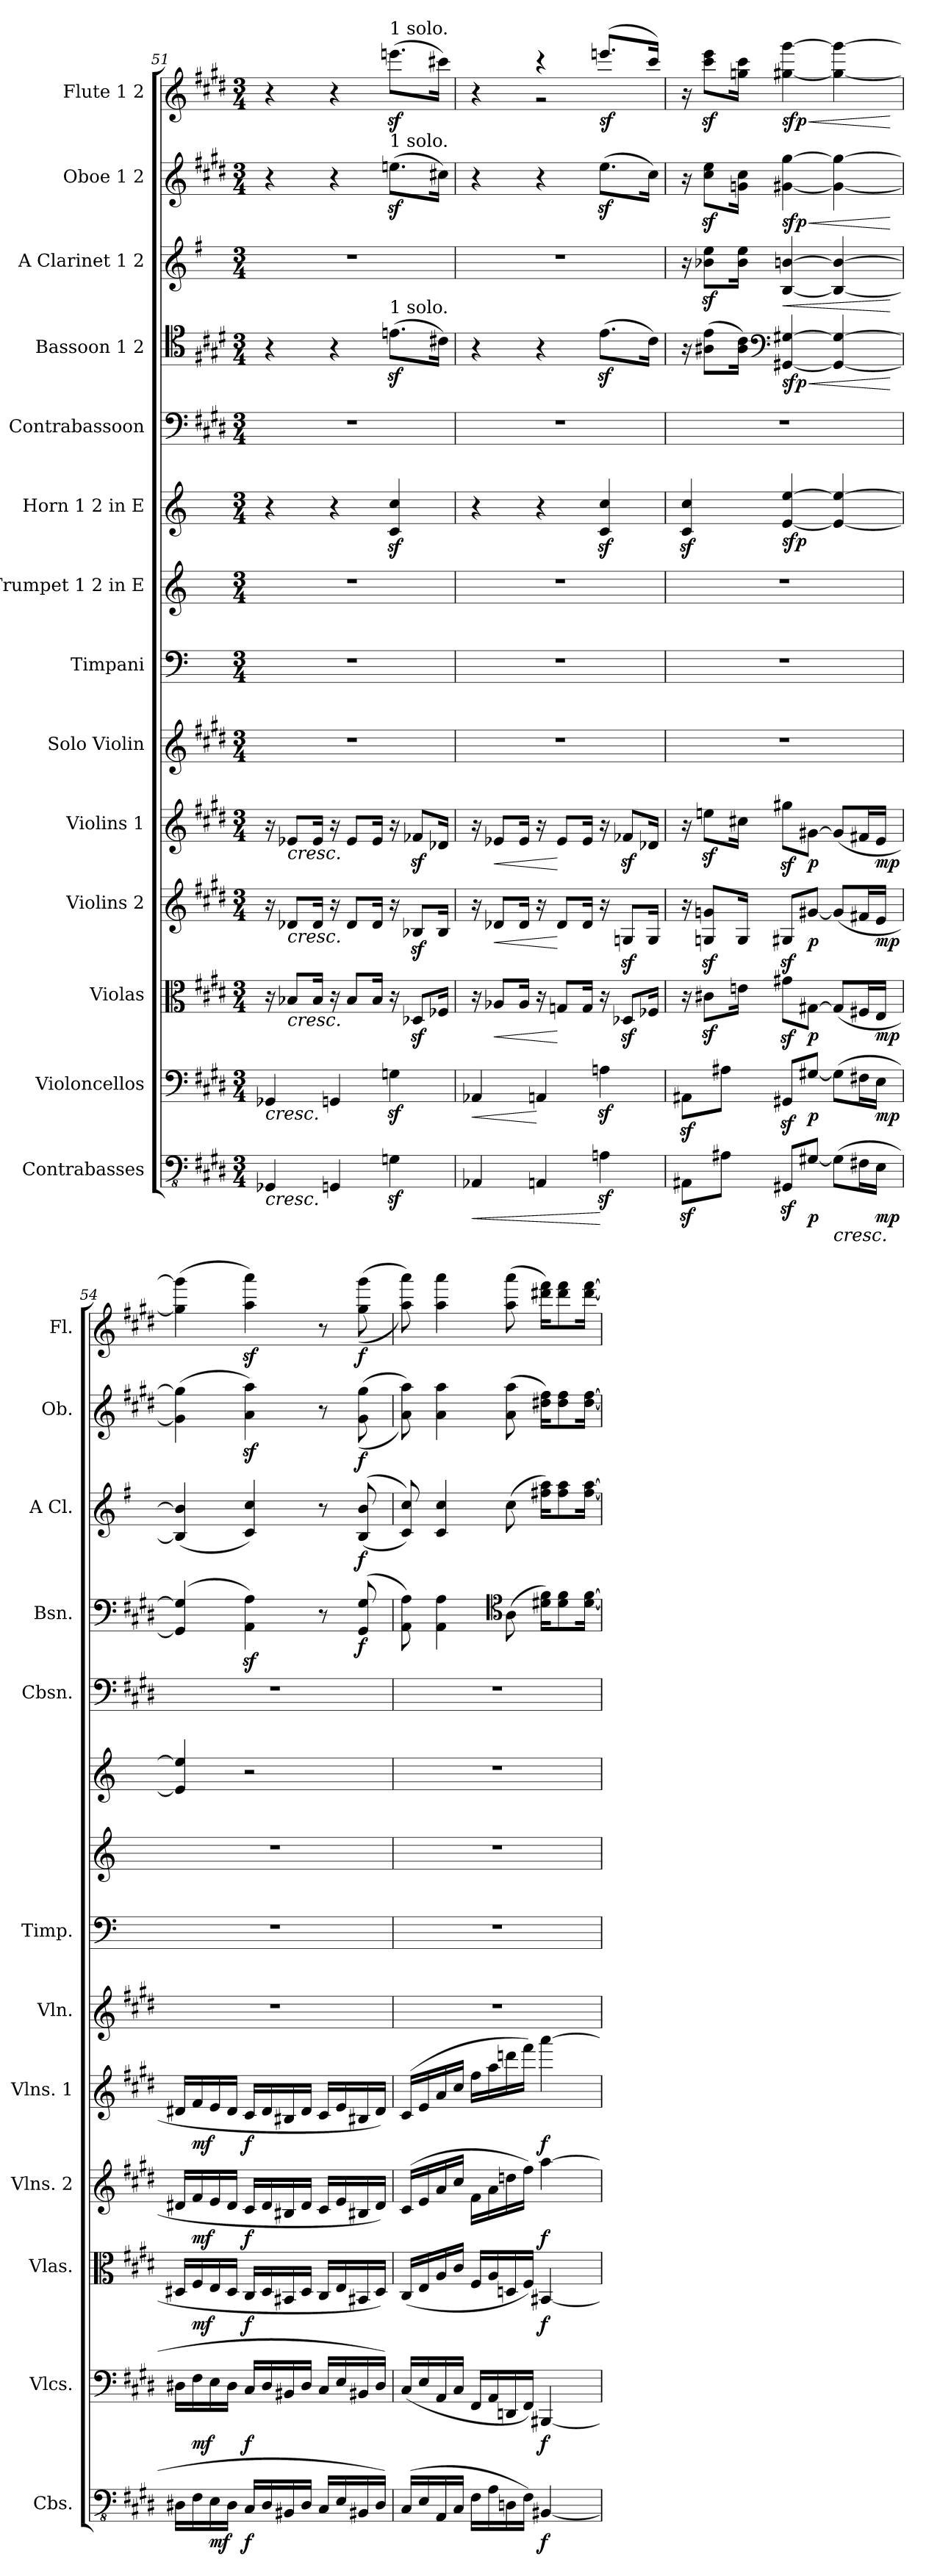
**kern	**dynam	**kern	**dynam	**kern	**dynam	**kern	**dynam	**kern	**dynam	**kern	**kern	**kern	**kern	**dynam	**kern	**kern	**dynam	**kern	**dynam	**kern	**dynam	**kern	**dynam
*part14	*part14	*part13	*part13	*part12	*part12	*part11	*part11	*part10	*part10	*part9	*part8	*part7	*part6	*part6	*part5	*part4	*part4	*part3	*part3	*part2	*part2	*part1	*part1
*staff14	*staff14	*staff13	*staff13	*staff12	*staff12	*staff11	*staff11	*staff10	*staff10	*staff9	*staff8	*staff7	*staff6	*staff6	*staff5	*staff4	*staff4	*staff3	*staff3	*staff2	*staff2	*staff1	*staff1
*I"Contrabasses	*	*I"Violoncellos	*	*I"Violas	*	*I"Violins 2	*	*I"Violins 1	*	*I"Solo Violin	*I"Timpani	*I"Trumpet 1 2 in E	*I"Horn 1 2 in E	*	*I"Contrabassoon	*I"Bassoon 1 2	*	*I"A Clarinet 1 2	*	*I"Oboe 1 2	*	*I"Flute 1 2	*
*I'Cbs.	*	*I'Vlcs.	*	*I'Vlas.	*	*I'Vlns. 2	*	*I'Vlns. 1	*	*I'Vln.	*I'Timp.	*	*	*	*I'Cbsn.	*I'Bsn.	*	*I'A Cl.	*	*I'Ob.	*	*I'Fl.	*
*clefFv4	*	*clefF4	*	*clefC3	*	*clefG2	*	*clefG2	*	*clefG2	*clefF4	*clefG2	*clefG2	*	*clefF4	*clefC4	*	*clefG2	*	*clefG2	*	*clefG2	*
*	*	*	*	*	*	*	*	*	*	*	*	*ITrd-2c-4	*ITrd5c8	*	*ITrd7c12	*	*	*ITrd2c3	*	*	*	*	*
*k[f#c#g#d#]	*	*k[f#c#g#d#]	*	*k[f#c#g#d#]	*	*k[f#c#g#d#]	*	*k[f#c#g#d#]	*	*k[f#c#g#d#]	*k[]	*k[f#c#g#d#]	*k[f#c#g#d#]	*	*k[f#c#g#d#]	*k[f#c#g#d#]	*	*k[f#c#g#d#]	*	*k[f#c#g#d#]	*	*k[f#c#g#d#]	*
*M3/4	*	*M3/4	*	*M3/4	*	*M3/4	*	*M3/4	*	*M3/4	*M3/4	*M3/4	*M3/4	*	*M3/4	*M3/4	*	*M3/4	*	*M3/4	*	*M3/4	*
=51	=51	=51	=51	=51	=51	=51	=51	=51	=51	=51	=51	=51	=51	=51	=51	=51	=51	=51	=51	=51	=51	=51	=51
!	!LO:HP:b	!	!LO:HP:b	!	!	!	!	!	!	!	!	!	!	!	!	!	!	!	!	!	!	!	!
4GGG-X/	<	4GG-X/	<	16r	.	16r	.	16r	.	2.r	2.r	2.r	4r	.	2.r	4r	.	2.r	.	4r	.	4r	.
!	!	!	!	!	!LO:HP:b	!	!LO:HP:b	!	!LO:HP:b	!	!	!	!	!	!	!	!	!	!	!	!	!	!
.	.	.	.	8B-X/L	<	8d-X/L	<	8e-X/L	<	.	.	.	.	.	.	.	.	.	.	.	.	.	.
.	.	.	.	16B-/Jk	.	16d-/Jk	.	16e-/Jk	.	.	.	.	.	.	.	.	.	.	.	.	.	.	.
4GGGn/	.	4GGn/	.	16r	.	16r	.	16r	.	.	.	.	4r	.	.	4r	.	.	.	4r	.	4r	.
.	.	.	.	8B-/L	.	8d-/L	.	8e-/L	.	.	.	.	.	.	.	.	.	.	.	.	.	.	.
.	.	.	.	16B-/Jk	.	16d-/Jk	.	16e-/Jk	.	.	.	.	.	.	.	.	.	.	.	.	.	.	.
!	!	!	!	!	!	!	!	!	!	!	!	!	!	!	!	!	!	!	!	!	!	!LO:TX:a:t=1 solo.	!
!	!	!	!	!	!	!	!	!	!	!	!	!	!	!	!	!	!	!	!	!LO:TX:a:t=1 solo.	!	!	!
!	!	!	!	!	!	!	!	!	!	!	!	!	!	!	!	!LO:TX:a:t=1 solo.	!	!	!	!	!	!	!
4GGnz<\	.	4Gnz<\	.	16r	.	16r	.	16r	.	.	.	.	4E/z< 4e/z<	.	.	(>8.enz<\L	.	.	.	(>8.eenz<\L	.	(>8.eeenz<\L	.
.	.	.	.	8D-Xz</L	.	8B-Xz</L	.	8f-Xz</L	.	.	.	.	.	.	.	.	.	.	.	.	.	.	.
.	.	.	.	16F-X/Jk	.	16B-/Jk	.	16d-X/Jk	.	.	.	.	.	.	.	16c#X\Jk)	.	.	.	16cc#X\Jk)	.	16ccc#X\Jk)	.
=52	=52	=52	=52	=52	=52	=52	=52	=52	=52	=52	=52	=52	=52	=52	=52	=52	=52	=52	=52	=52	=52	=52	=52
!	!LO:HP:b	!	!LO:HP:b	!	!	!	!	!	!	!	!	!	!	!	!	!	!	!	!	!	!	!	!
*	*	*	*	*	*	*	*	*	*	*	*	*	*	*	*	*	*	*	*	*	*	*^	*
4AAA-X/	<	4AA-X/	<	16r	.	16r	.	16r	.	2.r	2.r	2.r	4r	.	2.r	4r	.	2.r	.	4r	.	4r	4ryy	.
!	!	!	!	!	!LO:HP:b	!	!LO:HP:b	!	!LO:HP:b	!	!	!	!	!	!	!	!	!	!	!	!	!	!	!
.	.	.	.	8A-X/L	<	8d-X/L	<	8e-X/L	<	.	.	.	.	.	.	.	.	.	.	.	.	.	.	.
.	.	.	.	16A-/Jk	.	16d-/Jk	.	16e-/Jk	.	.	.	.	.	.	.	.	.	.	.	.	.	.	.	.
4AAAn/	.	4AAn/	[	16r	.	16r	.	16r	.	.	.	.	4r	.	.	4r	.	.	.	4r	.	4r	2r	.
.	.	.	.	8Gn/L	[	8d-/L	[	8e-/L	[	.	.	.	.	.	.	.	.	.	.	.	.	.	.	.
.	.	.	.	16G/Jk	.	16d-/Jk	.	16e-/Jk	.	.	.	.	.	.	.	.	.	.	.	.	.	.	.	.
!	!	!	!	!	!	!	!	!	!	!	!	!	!	!	!	!	!	!	!	!	!	!	!	!LO:DY:b
4AAnz<\	[	4Anz<\	.	16r	.	16r	.	16r	.	.	.	.	4E/z< 4e/z<	.	.	(>8.ez<\L	.	.	.	(>8.eez<\L	.	(>8.eeen/L	.	sf
.	.	.	.	8D-Xz</L	.	8Gnz</L	.	8f-Xz</L	.	.	.	.	.	.	.	.	.	.	.	.	.	.	.	.
.	.	.	.	16F-X/Jk	.	16G/Jk	.	16d-X/Jk	.	.	.	.	.	.	.	16c#\Jk)	.	.	.	16cc#\Jk)	.	16ccc#/Jk)	.	.
*	*	*	*	*	*	*	*	*	*	*	*	*	*	*	*	*	*	*	*	*	*	*v	*v	*
!!LO:PB:g=z
=53	=53	=53	=53	=53	=53	=53	=53	=53	=53	=53	=53	=53	=53	=53	=53	=53	=53	=53	=53	=53	=53	=53	=53
8AAA#Xz<\L	.	8AA#Xz<\L	.	16r	.	16r	.	16r	.	2.r	2.r	2.r	4E/z< 4e/z<	.	2.r	16r	.	16r	.	16r	.	16r	.
.	.	.	.	8c#Xz<\L	.	8Gn/z< 8gn/z<L	.	8eenz<\L	.	.	.	.	.	.	.	(>8A#X\ 8e\L	.	8gn\z< 8cc#\z<L	.	8cc#\z< 8ee\z<L	.	8ccc#\z< 8eee\z<L	.
8AA#X\J	.	8A#X\J	.	.	.	.	.	.	.	.	.	.	.	.	.	.	.	.	.	.	.	.	.
.	.	.	.	16en\Jk	.	16G/Jk	.	16cc#X\Jk	.	.	.	.	.	.	.	16A#\ 16c#\Jk)	.	16g\ 16cc#\Jk	.	16gn\ 16cc#\Jk	.	16ggn\ 16ccc#\Jk	.
*	*	*	*	*	*	*	*	*	*	*	*	*	*	*	*	*clefF4	*	*	*	*	*	*	*
!	!	!	!	!	!	!	!	!	!	!	!	!	!	!LO:DY:b	!	!	!LO:HP:b	!	!LO:HP:b	!	!LO:HP:b	!	!LO:HP:b
!	!	!	!	!	!	!	!	!	!	!	!	!	!	!	!	!	!LO:DY:n=1:b	!	!	!	!LO:DY:n=1:b	!	!LO:DY:n=1:b
8GGG#Xz</L	.	8GG#Xz</L	.	8g#Xz<\L	.	8G#Xz</L	.	8gg#Xz<\L	.	.	.	.	[4G#/ [4g#/	sfp	.	[4GG#X/ [4G#X/	< sfp	[4G#/ [4g#X/	<	[4g#X\ [4gg#\	< sfp	[4gg#X\ [4ggg#\	< sfp
!	!LO:DY:b	!	!LO:DY:b	!	!LO:DY:b	!	!LO:DY:b	!	!LO:DY:b	!	!	!	!	!	!	!	!	!	!	!	!	!	!
[8GG#X/J	p	[8G#X/J	p	[8G#X\J	p	[8g#X/J	p	[8g#X\J	p	.	.	.	.	.	.	.	.	.	.	.	.	.	.
!	!LO:HP:b	!	!	!	!	!	!	!	!	!	!	!	!	!	!	!	!	!	!	!	!	!	!
(>8GG#\L]	<	(>8G#\L]	.	(>8G#/L]	.	(>8g#/L]	.	(>8g#/L]	.	.	.	.	4G#/_ 4g#/_	.	.	4GG#/_ 4G#/_	.	4G#/_ 4g#/_	.	4g#\_ 4gg#\_	.	4gg#\_ 4ggg#\_	.
16FF#X\L	.	16F#X\L	.	16F#X/L	.	16f#X/L	.	16f#X/L	.	.	.	.	.	.	.	.	.	.	.	.	.	.	.
!	!LO:DY:b	!	!LO:DY:b	!	!LO:DY:b	!	!LO:DY:b	!	!LO:DY:b	!	!	!	!	!	!	!	!	!	!	!	!	!	!
16EE\JJ	mp	16E\JJ	mp	16E/JJ	mp	16e/JJ	mp	16e/JJ	mp	.	.	.	.	.	.	.	.	.	.	.	.	.	.
.	.	.	.	.	.	.	.	.	.	.	.	.	.	.	.	.	[	.	[	.	[	.	[
=54	=54	=54	=54	=54	=54	=54	=54	=54	=54	=54	=54	=54	=54	=54	=54	=54	=54	=54	=54	=54	=54	=54	=54
16DD#X\LL	.	16D#X\LL	.	16D#X/LL	.	16d#X/LL	.	16d#X/LL	.	2.r	2.r	2.r	4G#/] 4g#/]	.	2.r	(>4GG#/] 4G#/]	.	(<4G#/] 4g#/]	.	(>4g#\] 4gg#\]	.	(>4gg#\] 4ggg#\]	.
!	!	!	!LO:DY:b	!	!LO:DY:b	!	!LO:DY:b	!	!LO:DY:b	!	!	!	!	!	!	!	!	!	!	!	!	!	!
16FF#\	.	16F#\	mf	16F#/	mf	16f#/	mf	16f#/	mf	.	.	.	.	.	.	.	.	.	.	.	.	.	.
!	!LO:DY:b	!	!	!	!	!	!	!	!	!	!	!	!	!	!	!	!	!	!	!	!	!	!
16EE\	mf	16E\	.	16E/	.	16e/	.	16e/	.	.	.	.	.	.	.	.	.	.	.	.	.	.	.
16DD#\JJ	.	16D#\JJ	.	16D#/JJ	.	16d#/JJ	.	16d#/JJ	.	.	.	.	.	.	.	.	.	.	.	.	.	.	.
!	!LO:DY:n=1:b	!	!LO:DY:b	!	!LO:DY:b	!	!LO:DY:b	!	!LO:DY:b	!	!	!	!	!	!	!	!	!	!LO:DY:b	!	!	!	!
16CC#/LL	[ f	16C#/LL	f	16C#/LL	f	16c#/LL	f	16c#/LL	f	.	.	.	2r	.	.	4AA\z< 4A\z<)	.	4A/ 4a/)	other-dynamics	4a\z< 4aa\z<)	.	4aa\z< 4aaa\z<)	.
16DD#/	.	16D#/	.	16D#/	.	16d#/	.	16d#/	.	.	.	.	.	.	.	.	.	.	.	.	.	.	.
16BBB#X/	.	16BB#X/	.	16BB#X/	.	16B#X/	.	16B#X/	.	.	.	.	.	.	.	.	.	.	.	.	.	.	.
16DD#/JJ	.	16D#/JJ	.	16D#/JJ	.	16d#/JJ	.	16d#/JJ	.	.	.	.	.	.	.	.	.	.	.	.	.	.	.
16CC#/LL	.	16C#/LL	.	16C#/LL	.	16c#/LL	.	16c#/LL	.	.	.	.	.	.	.	8r	.	8r	.	8r	.	8r	.
16EE/	.	16E/	.	16E/	.	16e/	.	16e/	.	.	.	.	.	.	.	.	.	.	.	.	.	.	.
!	!	!	!	!	!	!	!	!	!	!	!	!	!	!	!	!	!LO:DY:b	!	!LO:DY:b	!	!LO:DY:b	!	!LO:DY:b
16BBB#X/	.	16BB#X/	.	16BB#X/	.	16B#X/	.	16B#X/	.	.	.	.	.	.	.	(<8GG#/ 8G#/	f	(<(<8G#/ 8g#/	f	(>(>8g#\ 8gg#\	f	(>(>8gg#\ 8ggg#\	f
16DD#/JJ)	.	16D#/JJ)	.	16D#/JJ)	.	16d#/JJ)	.	16d#/JJ)	.	.	.	.	.	.	.	.	.	.	.	.	.	.	.
!!LO:PB:g=z
=55	=55	=55	=55	=55	=55	=55	=55	=55	=55	=55	=55	=55	=55	=55	=55	=55	=55	=55	=55	=55	=55	=55	=55
(>16CC#/LL	.	(<16C#/LL	.	(<16C#/LL	.	(>16c#/LL	.	(>16c#/LL	.	2.r	2.r	2.r	2.r	.	2.r	8AA\ 8A\)	.	8A/ 8a/))	.	8a\ 8aa\))	.	8aa\ 8aaa\))	.
16EE/	.	16E/	.	16E/	.	16e/	.	16e/	.	.	.	.	.	.	.	.	.	.	.	.	.	.	.
16AAA/	.	16AA/	.	16A/	.	16a/	.	16a/	.	.	.	.	.	.	.	4AA\ 4A\	.	4A/ 4a/	.	4a\ 4aa\	.	4aa\ 4aaa\	.
16CC#/JJ	.	16C#/JJ	.	16c#/JJ	.	16cc#/JJ	.	16cc#/JJ	.	.	.	.	.	.	.	.	.	.	.	.	.	.	.
16FF#\LL	.	16FF#/LL	.	16F#/LL	.	16f#\LL	.	16ff#\LL	.	.	.	.	.	.	.	.	.	.	.	.	.	.	.
16AA\	.	16AA/	.	16A/	.	16a\	.	16aa\	.	.	.	.	.	.	.	.	.	.	.	.	.	.	.
*	*	*	*	*	*	*	*	*	*	*	*	*	*	*	*	*clefC4	*	*	*	*	*	*	*
16DDn\	.	16DDn/	.	16Dn/	.	16ddn\	.	16dddn\	.	.	.	.	.	.	.	(>8A\	.	(>8a\	.	(>8a\ 8aa\	.	(>8aa\ 8aaa\	.
16FF#\JJ)	.	16FF#/JJ)	.	16F#/JJ)	.	16ff#\JJ)	.	16fff#\JJ)	.	.	.	.	.	.	.	.	.	.	.	.	.	.	.
!	!LO:DY:n=1:b	!	!LO:DY:n=1:b	!	!LO:DY:b	!	!LO:DY:b	!	!LO:DY:b	!	!	!	!	!	!	!	!	!	!	!	!	!	!
[4BBB#X/	[ f	[4BBB#X/	[ f	[4BB#X/	f	[4aa\	f	[4aaa\	f	.	.	.	.	.	.	16d#X\ 16f#\KL)	.	16dd#X\ 16ff#\KL)	.	16dd#X\ 16ff#\KL)	.	16ddd#X\ 16fff#\KL)	.
.	.	.	.	.	.	.	.	.	.	.	.	.	.	.	.	8d#\ 8f#\	.	8dd#\ 8ff#\	.	8dd#\ 8ff#\	.	8ddd#\ 8fff#\	.
.	.	.	.	.	.	.	.	.	.	.	.	.	.	.	.	[16d#\ [16f#\Jk	.	[16dd#\ [16ff#\Jk	.	[16dd#\ [16ff#\Jk	.	[16ddd#\ [16fff#\Jk	.
.	.	.	.	.	[	.	[	.	[	.	.	.	.	.	.	.	.	.	.	.	.	.	.
=	=	=	=	=	=	=	=	=	=	=	=	=	=	=	=	=	=	=	=	=	=	=	=
*-	*-	*-	*-	*-	*-	*-	*-	*-	*-	*-	*-	*-	*-	*-	*-	*-	*-	*-	*-	*-	*-	*-	*-
